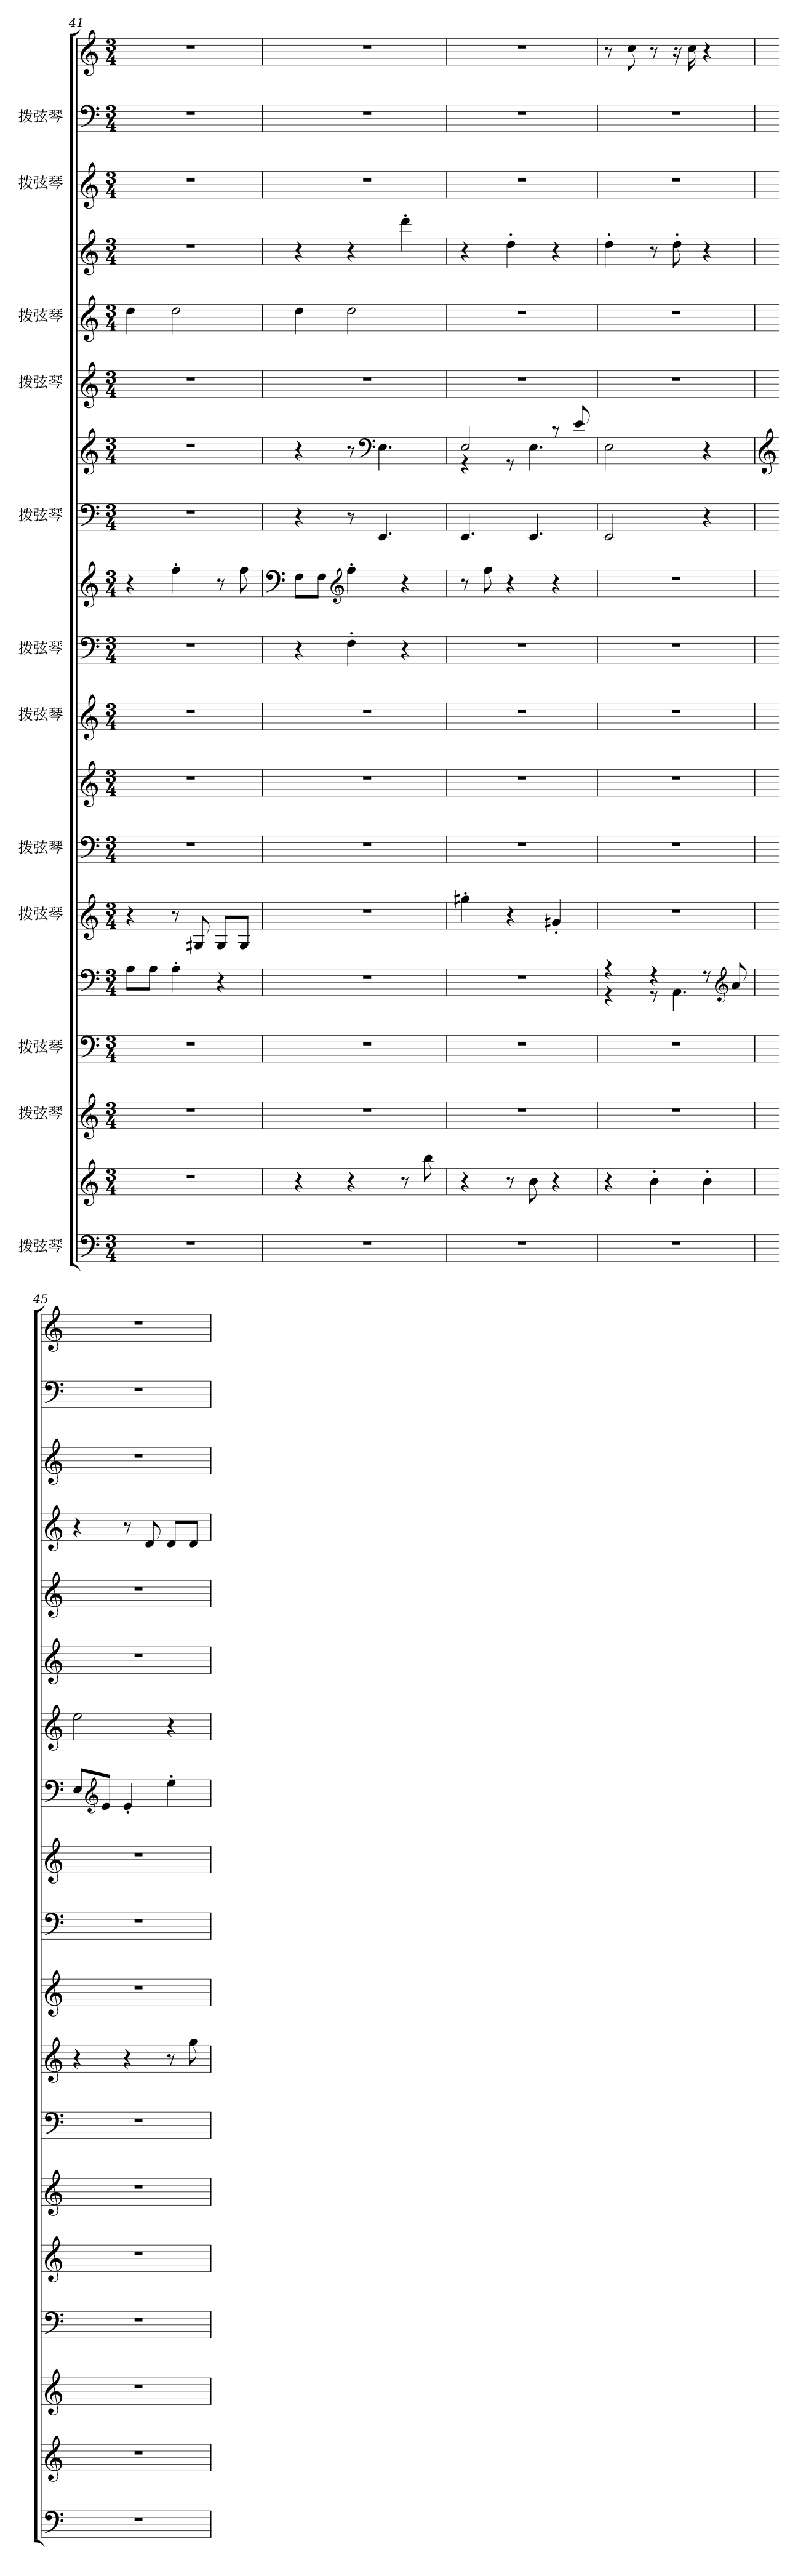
**kern	**kern	**kern	**kern	**kern	**kern	**kern	**kern	**kern	**kern	**kern	**kern	**kern	**kern	**kern	**kern	**kern	**kern	**kern
*part12	*part12	*part11	*part10	*part10	*part9	*part8	*part8	*part7	*part6	*part6	*part5	*part5	*part4	*part3	*part3	*part2	*part1	*part1
*staff19	*staff18	*staff17	*staff16	*staff15	*staff14	*staff13	*staff12	*staff11	*staff10	*staff9	*staff8	*staff7	*staff6	*staff5	*staff4	*staff3	*staff2	*staff1
*I"拨弦琴	*	*I"拨弦琴	*I"拨弦琴	*	*I"拨弦琴	*I"拨弦琴	*	*I"拨弦琴	*I"拨弦琴	*	*I"拨弦琴	*	*I"拨弦琴	*I"拨弦琴	*	*I"拨弦琴	*I"拨弦琴	*
*clefF4	*clefG2	*clefG2	*clefF4	*clefF4	*clefG2	*clefF4	*clefG2	*clefG2	*clefF4	*clefG2	*clefF4	*clefG2	*clefG2	*clefG2	*clefG2	*clefG2	*clefF4	*clefG2
*k[]	*k[]	*k[]	*k[]	*k[]	*k[]	*k[]	*k[]	*k[]	*k[]	*k[]	*k[]	*k[]	*k[]	*k[]	*k[]	*k[]	*k[]	*k[]
*M3/4	*M3/4	*M3/4	*M3/4	*M3/4	*M3/4	*M3/4	*M3/4	*M3/4	*M3/4	*M3/4	*M3/4	*M3/4	*M3/4	*M3/4	*M3/4	*M3/4	*M3/4	*M3/4
=41	=41	=41	=41	=41	=41	=41	=41	=41	=41	=41	=41	=41	=41	=41	=41	=41	=41	=41
2.r	2.r	2.r	2.r	8A\L	4r	2.r	2.r	2.r	2.r	4r	2.r	2.r	2.r	4dd\	2.r	2.r	2.r	2.r
.	.	.	.	8A\J	.	.	.	.	.	.	.	.	.	.	.	.	.	.
.	.	.	.	4A'\	8r	.	.	.	.	4ff'\	.	.	.	2dd\	.	.	.	.
.	.	.	.	.	8G#X/	.	.	.	.	.	.	.	.	.	.	.	.	.
.	.	.	.	4r	8G#/L	.	.	.	.	8r	.	.	.	.	.	.	.	.
.	.	.	.	.	8G#/J	.	.	.	.	8ff\	.	.	.	.	.	.	.	.
!!LO:PB:g=z
=42	=42	=42	=42	=42	=42	=42	=42	=42	=42	=42	=42	=42	=42	=42	=42	=42	=42	=42
*	*	*	*	*	*	*	*	*	*	*clefF4	*	*	*	*	*	*	*	*
2.r	4r	2.r	2.r	2.r	2.r	2.r	2.r	2.r	4r	8F\L	4r	4r	2.r	4dd\	4r	2.r	2.r	2.r
.	.	.	.	.	.	.	.	.	.	8F\J	.	.	.	.	.	.	.	.
*	*	*	*	*	*	*	*	*	*	*clefG2	*	*	*	*	*	*	*	*
.	4r	.	.	.	.	.	.	.	4F'\	4ff'\	8r	8r	.	2dd\	4r	.	.	.
*	*	*	*	*	*	*	*	*	*	*	*	*clefF4	*	*	*	*	*	*
.	.	.	.	.	.	.	.	.	.	.	4.EE/	4.E\	.	.	.	.	.	.
.	8r	.	.	.	.	.	.	.	4r	4r	.	.	.	.	4ddd'\	.	.	.
.	8bb\	.	.	.	.	.	.	.	.	.	.	.	.	.	.	.	.	.
=43	=43	=43	=43	=43	=43	=43	=43	=43	=43	=43	=43	=43	=43	=43	=43	=43	=43	=43
*	*	*	*	*	*	*	*	*	*	*	*	*^	*	*	*	*	*	*
2.r	4r	2.r	2.r	2.r	4gg#X'\	2.r	2.r	2.r	2.r	8r	4.EE/	2E/	4r	2.r	2.r	4r	2.r	2.r	2.r
.	.	.	.	.	.	.	.	.	.	8ff\	.	.	.	.	.	.	.	.	.
.	8r	.	.	.	4r	.	.	.	.	4r	.	.	8r	.	.	4dd'\	.	.	.
.	8b\	.	.	.	.	.	.	.	.	.	4.EE/	.	4.E\	.	.	.	.	.	.
.	4r	.	.	.	4g#X'/	.	.	.	.	4r	.	8r	.	.	.	4r	.	.	.
.	.	.	.	.	.	.	.	.	.	.	.	8e/	.	.	.	.	.	.	.
*	*	*	*	*	*	*	*	*	*	*	*	*v	*v	*	*	*	*	*	*
=44	=44	=44	=44	=44	=44	=44	=44	=44	=44	=44	=44	=44	=44	=44	=44	=44	=44	=44
*	*	*	*	*^	*	*	*	*	*	*	*	*	*	*	*	*	*	*
2.r	4r	2.r	2.r	4r	4r	2.r	2.r	2.r	2.r	2.r	2.r	2EE/	2E\	2.r	2.r	4dd'\	2.r	2.r	8r
.	.	.	.	.	.	.	.	.	.	.	.	.	.	.	.	.	.	.	8cc\
.	4b'\	.	.	4r	8r	.	.	.	.	.	.	.	.	.	.	8r	.	.	8r
.	.	.	.	.	4.AA\	.	.	.	.	.	.	.	.	.	.	8dd'\	.	.	16r
.	.	.	.	.	.	.	.	.	.	.	.	.	.	.	.	.	.	.	16cc\
.	4b'\	.	.	8r	.	.	.	.	.	.	.	4r	4r	.	.	4r	.	.	4r
*	*	*	*	*clefG2	*	*	*	*	*	*	*	*	*	*	*	*	*	*	*
.	.	.	.	8a/	.	.	.	.	.	.	.	.	.	.	.	.	.	.	.
*	*	*	*	*v	*v	*	*	*	*	*	*	*	*	*	*	*	*	*	*
=45	=45	=45	=45	=45	=45	=45	=45	=45	=45	=45	=45	=45	=45	=45	=45	=45	=45	=45
*	*	*	*	*	*	*	*	*	*	*	*	*clefG2	*	*	*	*	*	*
2.r	2.r	2.r	2.r	2.r	2.r	2.r	4r	2.r	2.r	2.r	8E/L	2ee\	2.r	2.r	4r	2.r	2.r	2.r
*	*	*	*	*	*	*	*	*	*	*	*clefG2	*	*	*	*	*	*	*
.	.	.	.	.	.	.	.	.	.	.	8e/J	.	.	.	.	.	.	.
.	.	.	.	.	.	.	4r	.	.	.	4e'/	.	.	.	8r	.	.	.
.	.	.	.	.	.	.	.	.	.	.	.	.	.	.	8d/	.	.	.
.	.	.	.	.	.	.	8r	.	.	.	4ee'\	4r	.	.	8d/L	.	.	.
.	.	.	.	.	.	.	8gg\	.	.	.	.	.	.	.	8d/J	.	.	.
=	=	=	=	=	=	=	=	=	=	=	=	=	=	=	=	=	=	=
*-	*-	*-	*-	*-	*-	*-	*-	*-	*-	*-	*-	*-	*-	*-	*-	*-	*-	*-
